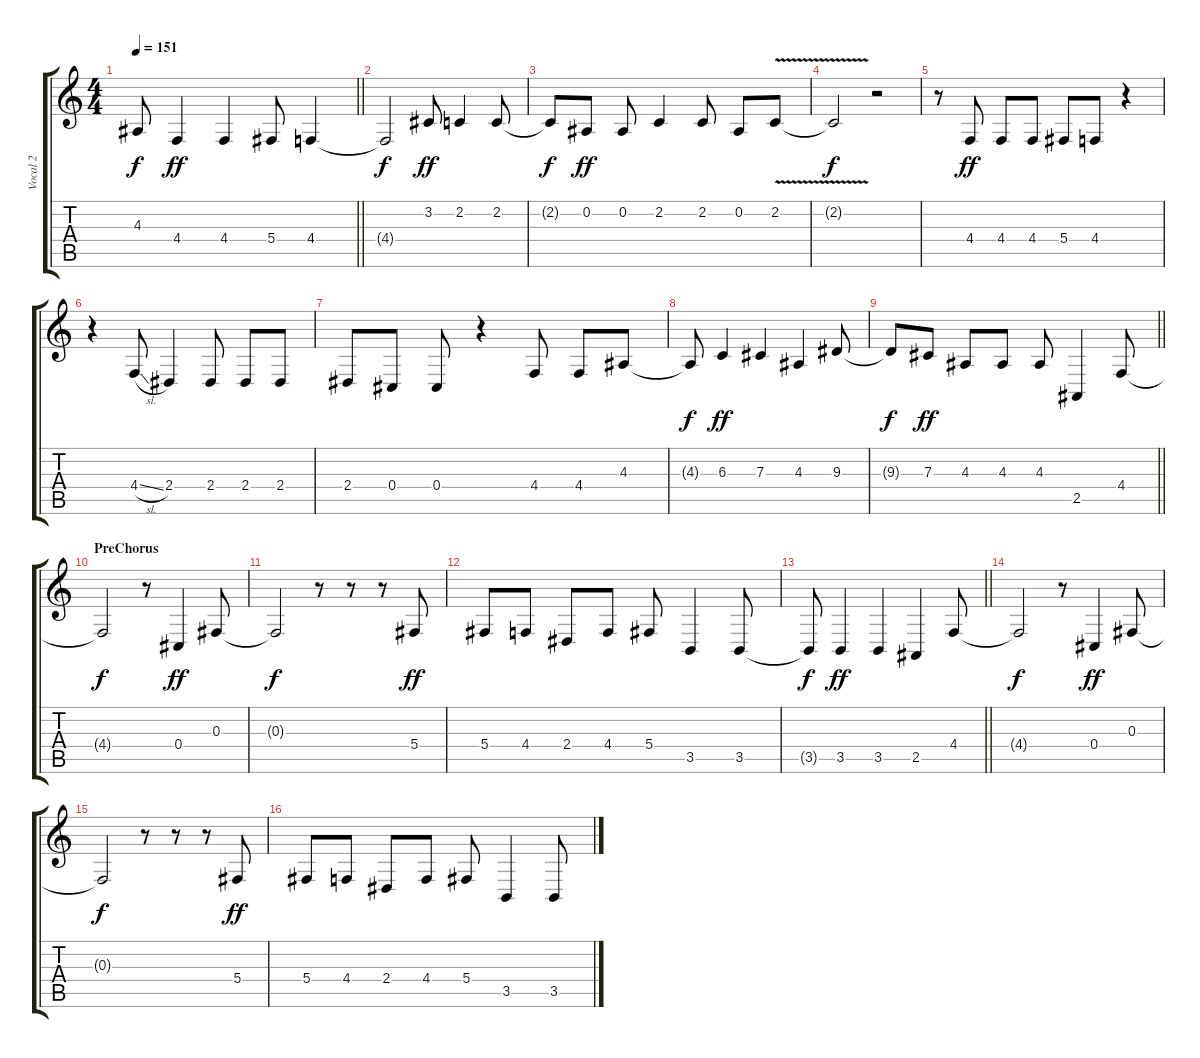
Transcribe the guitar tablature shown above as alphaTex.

\track ("Vocal 2" "Vocal 2") {instrument tenorsax}
\staff {score tabs}
\tuning (Eb4 Bb3 Gb3 Db3 Ab2 Eb2) {hide}
\ts (4 4)
\tempo 151
\clef g2
\barLineRight lightlight
\ks c
4.3{t}.8{dy f} 4.4.4{dy ff} 4.4.4 5.4.8 4.4.4 |
4.4{t}.2{dy f} 3.2.8{dy ff} 2.2.4 2.2.8 |
2.2{t}.8{dy f} 0.2.8{dy ff} 0.2.8 2.2.4 2.2.8 0.2.8 2.2{v}.8 |
2.2{t}.2{dy f} r.2 |
r.8 4.4.8{dy ff} 4.4.8 4.4.8 5.4.8 4.4.8 r.4 |
r.4 4.4{sl}.8 2.4.4 2.4.8 2.4.8 2.4.8 |
2.4.8 0.4.8 0.4.8 r.4 4.4.8 4.4.8 4.3.8 |
4.3{t}.8{dy f} 6.3.4{dy ff} 7.3.4 4.3.4 9.3.8 |
\barLineRight lightlight
9.3{t}.8{dy f} 7.3.8{dy ff} 4.3.8 4.3.8 4.3.8 2.5.4 4.4.8 |
\section ("" "PreChorus")
4.4{t}.2{dy f} r.8 0.4.4{dy ff} 0.3.8 |
0.3{t}.2{dy f} r.8 r.8 r.8 5.4.8{dy ff} |
5.4.8 4.4.8 2.4.8 4.4.8 5.4.8 3.5.4 3.5.8 |
\barLineRight lightlight
3.5{t}.8{dy f} 3.5.4{dy ff} 3.5.4 2.5.4 4.4.8 |
4.4{t}.2{dy f} r.8 0.4.4{dy ff} 0.3.8 |
0.3{t}.2{dy f} r.8 r.8 r.8 5.4.8{dy ff} |
5.4.8 4.4.8 2.4.8 4.4.8 5.4.8 3.5.4 3.5.8
